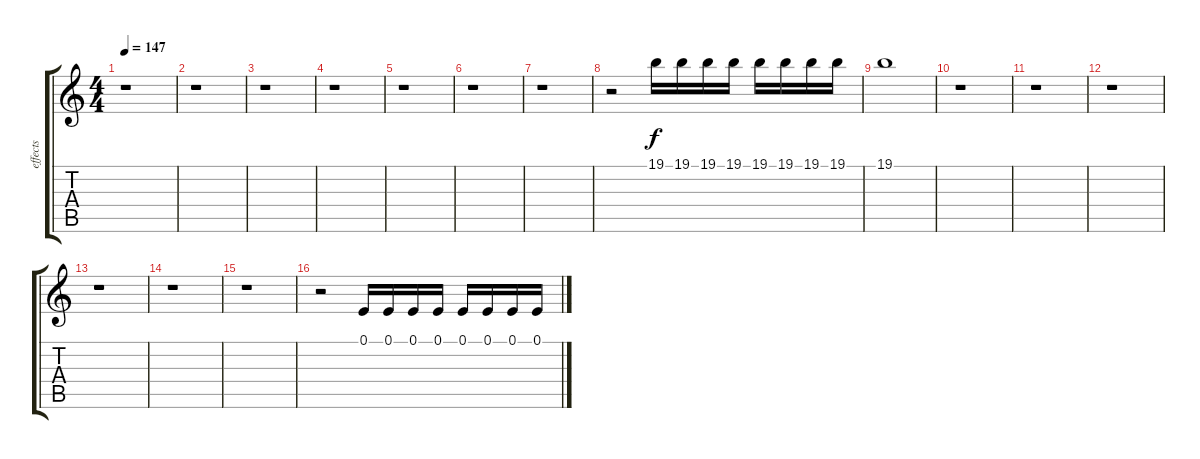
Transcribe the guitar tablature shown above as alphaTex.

\track ("effects" "effects") {instrument reversecymbal}
\staff {score tabs}
\tuning (E4 B3 G3 D3 A2 E2) {hide}
\ts (4 4)
\tempo 147
\clef g2
\ks c
r.1{dy f} |
r.1 |
r.1 |
r.1 |
r.1 |
r.1 |
r.1 |
r.2 19.1.16 19.1.16 19.1.16 19.1.16 19.1.16 19.1.16 19.1.16 19.1.16 |
19.1.1 |
r.1 |
r.1 |
r.1 |
r.1 |
r.1 |
r.1 |
r.2 0.1.16 0.1.16 0.1.16 0.1.16 0.1.16 0.1.16 0.1.16 0.1.16
